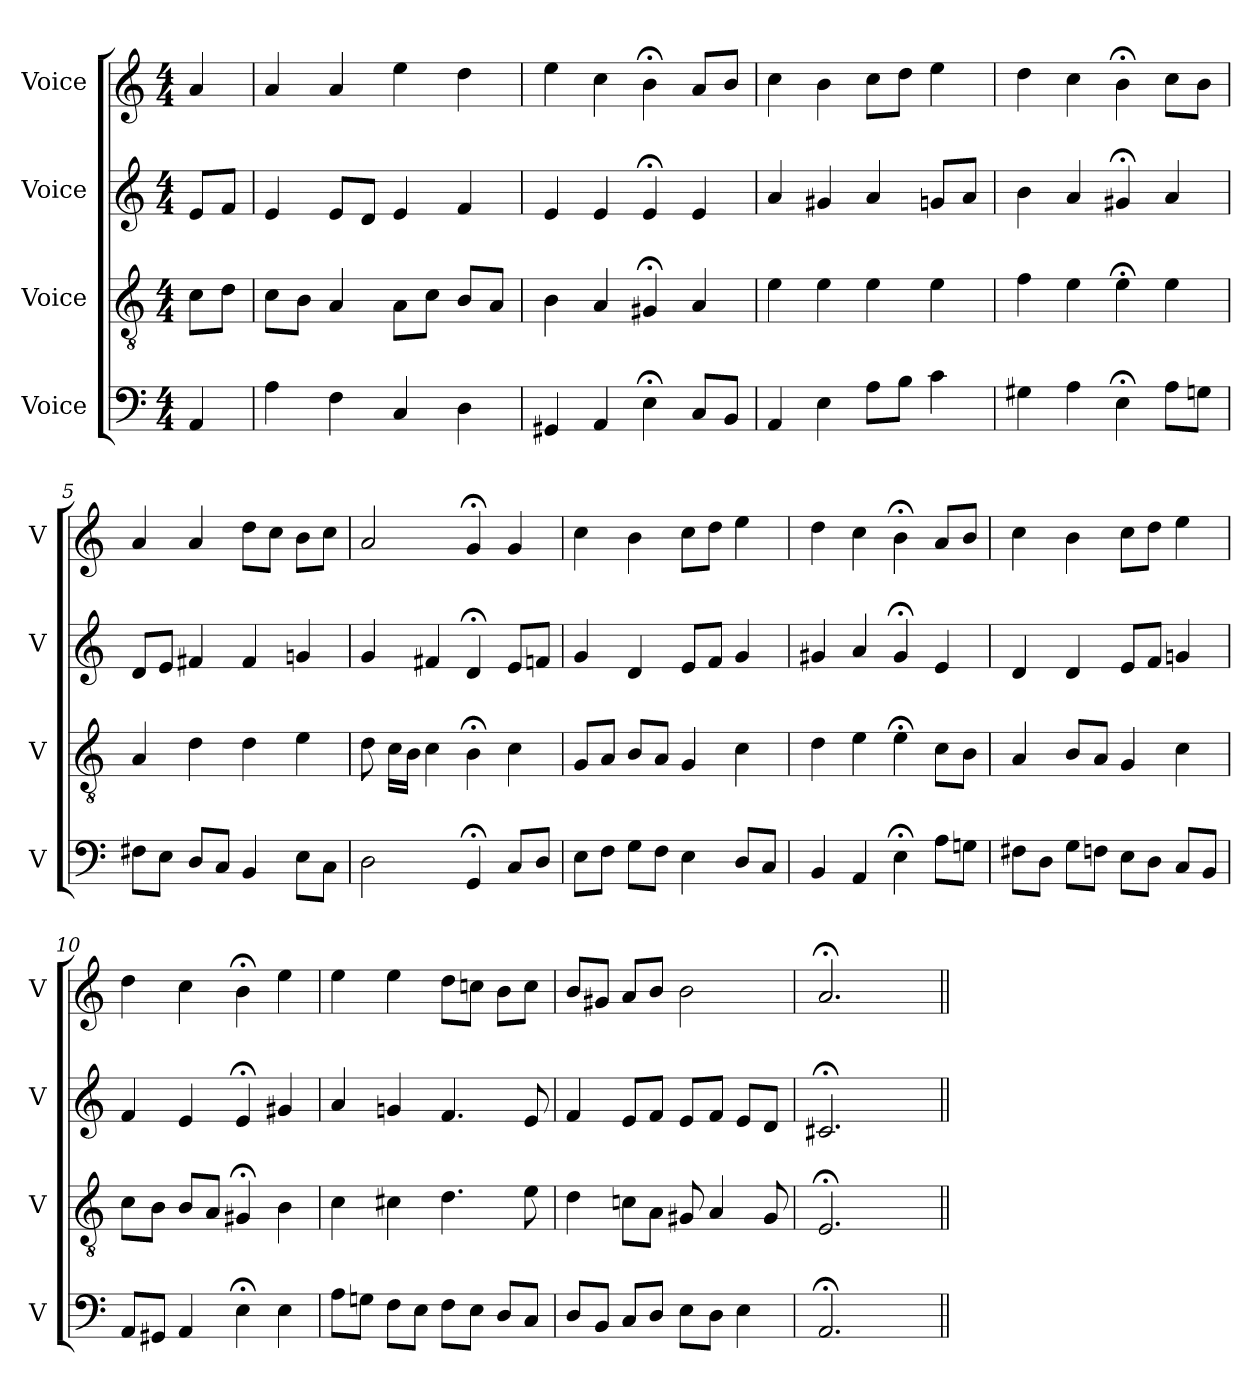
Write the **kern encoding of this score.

**kern	**kern	**kern	**kern
*part4	*part3	*part2	*part1
*staff4	*staff3	*staff2	*staff1
*I"Voice	*I"Voice	*I"Voice	*I"Voice
*I'V	*I'V	*I'V	*I'V
*clefF4	*clefGv2	*clefG2	*clefG2
*k[]	*k[]	*k[]	*k[]
*M4/4	*M4/4	*M4/4	*M4/4
*MM100	*MM100	*MM100	*MM100
=	=	=	=
4AA/	8c\L	8e/L	4a/
.	8d\J	8f/J	.
=1	=1	=1	=1
4A\	8c\L	4e/	4a/
.	8B\J	.	.
4F\	4A/	8e/L	4a/
.	.	8d/J	.
4C/	8A\L	4e/	4ee\
.	8c\J	.	.
4D\	8B/L	4f/	4dd\
.	8A/J	.	.
=2	=2	=2	=2
4GG#X/	4B\	4e/	4ee\
4AA/	4A/	4e/	4cc\
4E;\	4G#X;/	4e;/	4b;\
8C/L	4A/	4e/	8a/L
8BB/J	.	.	8b/J
=3	=3	=3	=3
4AA/	4e\	4a/	4cc\
4E\	4e\	4g#X/	4b\
8A\L	4e\	4a/	8cc\L
8B\J	.	.	8dd\J
4c\	4e\	8gn/L	4ee\
.	.	8a/J	.
=4	=4	=4	=4
4G#X\	4f\	4b\	4dd\
4A\	4e\	4a/	4cc\
4E;\	4e;\	4g#X;/	4b;\
8A\L	4e\	4a/	8cc\L
8Gn\J	.	.	8b\J
!!LO:LB:g=z
=5	=5	=5	=5
8F#X\L	4A/	8d/L	4a/
8E\J	.	8e/J	.
8D/L	4d\	4f#X/	4a/
8C/J	.	.	.
4BB/	4d\	4f#/	8dd\L
.	.	.	8cc\J
8E\L	4e\	4gn/	8b\L
8C\J	.	.	8cc\J
=6	=6	=6	=6
2D\	8d\	4g/	2a/
.	16c\LL	.	.
.	16B\JJ	.	.
.	4c\	4f#X/	.
4GG;/	4B;\	4d;/	4g;/
8C/L	4c\	8e/L	4g/
8D/J	.	8fn/J	.
=7	=7	=7	=7
8E\L	8G/L	4g/	4cc\
8F\J	8A/J	.	.
8G\L	8B/L	4d/	4b\
8F\J	8A/J	.	.
4E\	4G/	8e/L	8cc\L
.	.	8f/J	8dd\J
8D/L	4c\	4g/	4ee\
8C/J	.	.	.
=8	=8	=8	=8
4BB/	4d\	4g#X/	4dd\
4AA/	4e\	4a/	4cc\
4E;\	4e;\	4g#;/	4b;\
8A\L	8c\L	4e/	8a/L
8Gn\J	8B\J	.	8b/J
!!LO:LB:g=z
=9	=9	=9	=9
8F#X\L	4A/	4d/	4cc\
8D\J	.	.	.
8G\L	8B/L	4d/	4b\
8Fn\J	8A/J	.	.
8E\L	4G/	8e/L	8cc\L
8D\J	.	8f/J	8dd\J
8C/L	4c\	4gn/	4ee\
8BB/J	.	.	.
=10	=10	=10	=10
8AA/L	8c\L	4f/	4dd\
8GG#X/J	8B\J	.	.
4AA/	8B/L	4e/	4cc\
.	8A/J	.	.
4E;\	4G#X;/	4e;/	4b;\
4E\	4B\	4g#X/	4ee\
=11	=11	=11	=11
8A\L	4c\	4a/	4ee\
8Gn\J	.	.	.
8F\L	4c#X\	4gn/	4ee\
8E\J	.	.	.
8F\L	4.d\	4.f/	8dd\L
8E\J	.	.	8ccn\J
8D/L	.	.	8b\L
8C/J	8e\	8e/	8cc\J
=12	=12	=12	=12
8D/L	4d\	4f/	8b/L
8BB/J	.	.	8g#X/J
8C/L	8cn\L	8e/L	8a/L
8D/J	8A\J	8f/J	8b/J
8E\L	8G#X/	8e/L	2b\
8D\J	4A/	8f/J	.
4E\	.	8e/L	.
.	8G#/	8d/J	.
!!LO:PB:g=z
=13	=13	=13	=13
2.AA;/	2.E;/	2.c#X;/	2.a;/
4ryy	4ryy	4ryy	4ryy
=||	=||	=||	=||
*-	*-	*-	*-
